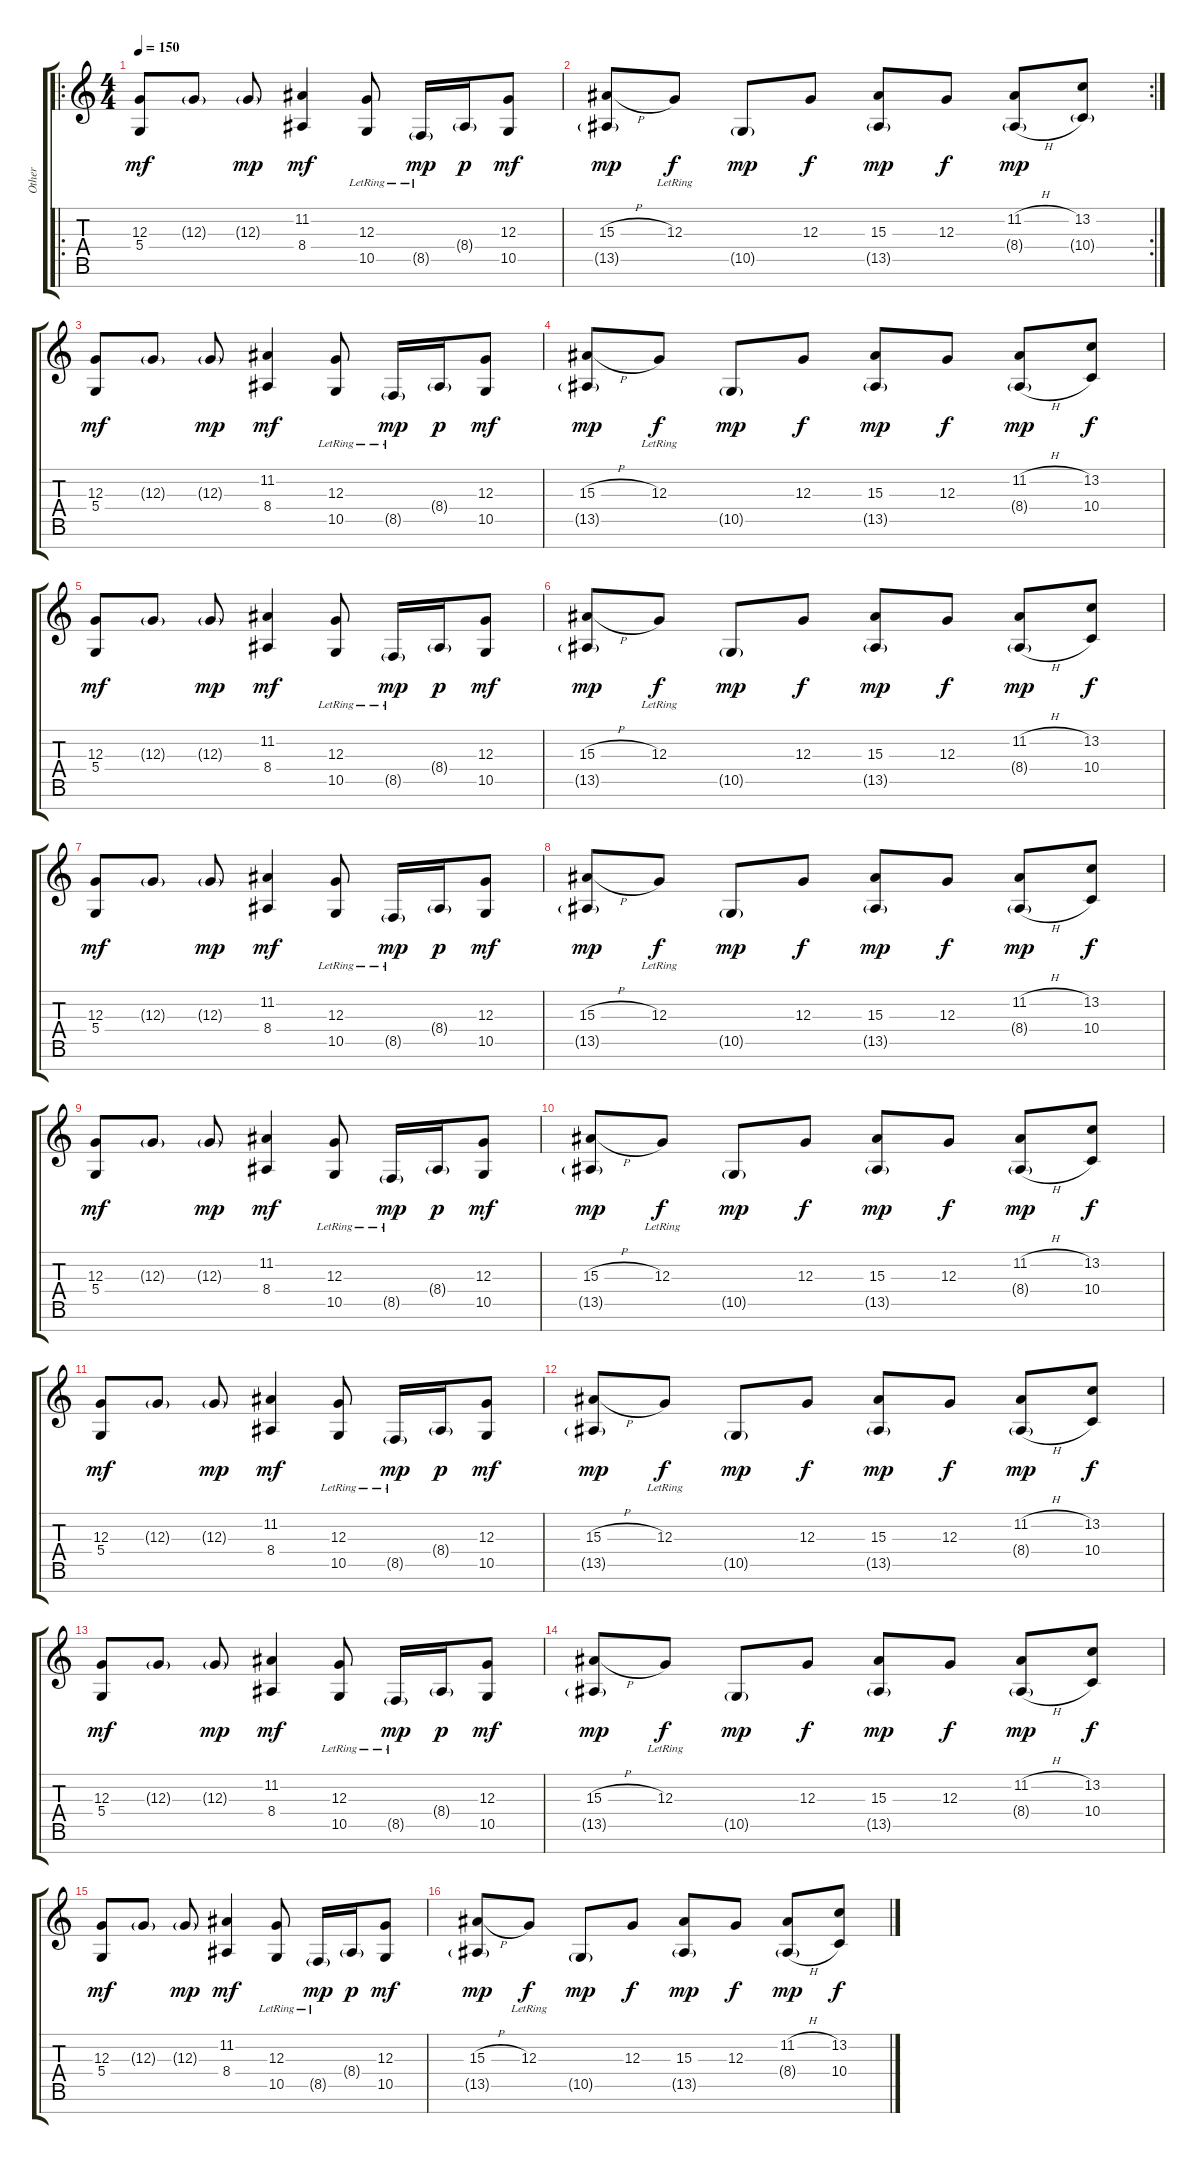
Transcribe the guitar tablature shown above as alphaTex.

\track ("Other" "Other") {instrument koto}
\staff {score tabs}
\tuning (E4 B3 G3 D3 A2 E2 B1) {hide}
\ro
\ts (4 4)
\tempo 150
\clef g2
\ks c
(12.3 5.4).8{dy mf instrument koto} 12.3{g}.8 12.3{g}.8{dy mp} (11.2 8.4).4{dy mf} (12.3{lr} 10.5).8 8.5{g lr}.16{dy mp} 8.4{g}.16{dy p} (12.3 10.5).8{dy mf} |
\rc 2
(15.3{h} 13.5{g}).8{dy mp} 12.3{lr}.8{dy f} 10.5{g}.8{dy mp} 12.3.8{dy f} (15.3 13.5{g}).8{dy mp} 12.3.8{dy f} (11.2{h} 8.4{h g}).8{dy mp} (13.2 10.4{g}).8 |
(12.3 5.4).8{dy mf} 12.3{g}.8 12.3{g}.8{dy mp} (11.2 8.4).4{dy mf} (12.3{lr} 10.5).8 8.5{g lr}.16{dy mp} 8.4{g}.16{dy p} (12.3 10.5).8{dy mf} |
(15.3{h} 13.5{g}).8{dy mp} 12.3{lr}.8{dy f} 10.5{g}.8{dy mp} 12.3.8{dy f} (15.3 13.5{g}).8{dy mp} 12.3.8{dy f} (11.2{h} 8.4{h g}).8{dy mp} (13.2 10.4).8{dy f} |
(12.3 5.4).8{dy mf} 12.3{g}.8 12.3{g}.8{dy mp} (11.2 8.4).4{dy mf} (12.3{lr} 10.5).8 8.5{g lr}.16{dy mp} 8.4{g}.16{dy p} (12.3 10.5).8{dy mf} |
(15.3{h} 13.5{g}).8{dy mp} 12.3{lr}.8{dy f} 10.5{g}.8{dy mp} 12.3.8{dy f} (15.3 13.5{g}).8{dy mp} 12.3.8{dy f} (11.2{h} 8.4{h g}).8{dy mp} (13.2 10.4).8{dy f} |
(12.3 5.4).8{dy mf} 12.3{g}.8 12.3{g}.8{dy mp} (11.2 8.4).4{dy mf} (12.3{lr} 10.5).8 8.5{g lr}.16{dy mp} 8.4{g}.16{dy p} (12.3 10.5).8{dy mf} |
(15.3{h} 13.5{g}).8{dy mp} 12.3{lr}.8{dy f} 10.5{g}.8{dy mp} 12.3.8{dy f} (15.3 13.5{g}).8{dy mp} 12.3.8{dy f} (11.2{h} 8.4{h g}).8{dy mp} (13.2 10.4).8{dy f} |
(12.3 5.4).8{dy mf} 12.3{g}.8 12.3{g}.8{dy mp} (11.2 8.4).4{dy mf} (12.3{lr} 10.5).8 8.5{g lr}.16{dy mp} 8.4{g}.16{dy p} (12.3 10.5).8{dy mf} |
(15.3{h} 13.5{g}).8{dy mp} 12.3{lr}.8{dy f} 10.5{g}.8{dy mp} 12.3.8{dy f} (15.3 13.5{g}).8{dy mp} 12.3.8{dy f} (11.2{h} 8.4{h g}).8{dy mp} (13.2 10.4).8{dy f} |
(12.3 5.4).8{dy mf} 12.3{g}.8 12.3{g}.8{dy mp} (11.2 8.4).4{dy mf} (12.3{lr} 10.5).8 8.5{g lr}.16{dy mp} 8.4{g}.16{dy p} (12.3 10.5).8{dy mf} |
(15.3{h} 13.5{g}).8{dy mp} 12.3{lr}.8{dy f} 10.5{g}.8{dy mp} 12.3.8{dy f} (15.3 13.5{g}).8{dy mp} 12.3.8{dy f} (11.2{h} 8.4{h g}).8{dy mp} (13.2 10.4).8{dy f} |
(12.3 5.4).8{dy mf} 12.3{g}.8 12.3{g}.8{dy mp} (11.2 8.4).4{dy mf} (12.3{lr} 10.5).8 8.5{g lr}.16{dy mp} 8.4{g}.16{dy p} (12.3 10.5).8{dy mf} |
(15.3{h} 13.5{g}).8{dy mp} 12.3{lr}.8{dy f} 10.5{g}.8{dy mp} 12.3.8{dy f} (15.3 13.5{g}).8{dy mp} 12.3.8{dy f} (11.2{h} 8.4{h g}).8{dy mp} (13.2 10.4).8{dy f} |
(12.3 5.4).8{dy mf} 12.3{g}.8 12.3{g}.8{dy mp} (11.2 8.4).4{dy mf} (12.3{lr} 10.5).8 8.5{g lr}.16{dy mp} 8.4{g}.16{dy p} (12.3 10.5).8{dy mf} |
(15.3{h} 13.5{g}).8{dy mp} 12.3{lr}.8{dy f} 10.5{g}.8{dy mp} 12.3.8{dy f} (15.3 13.5{g}).8{dy mp} 12.3.8{dy f} (11.2{h} 8.4{h g}).8{dy mp} (13.2 10.4).8{dy f}
